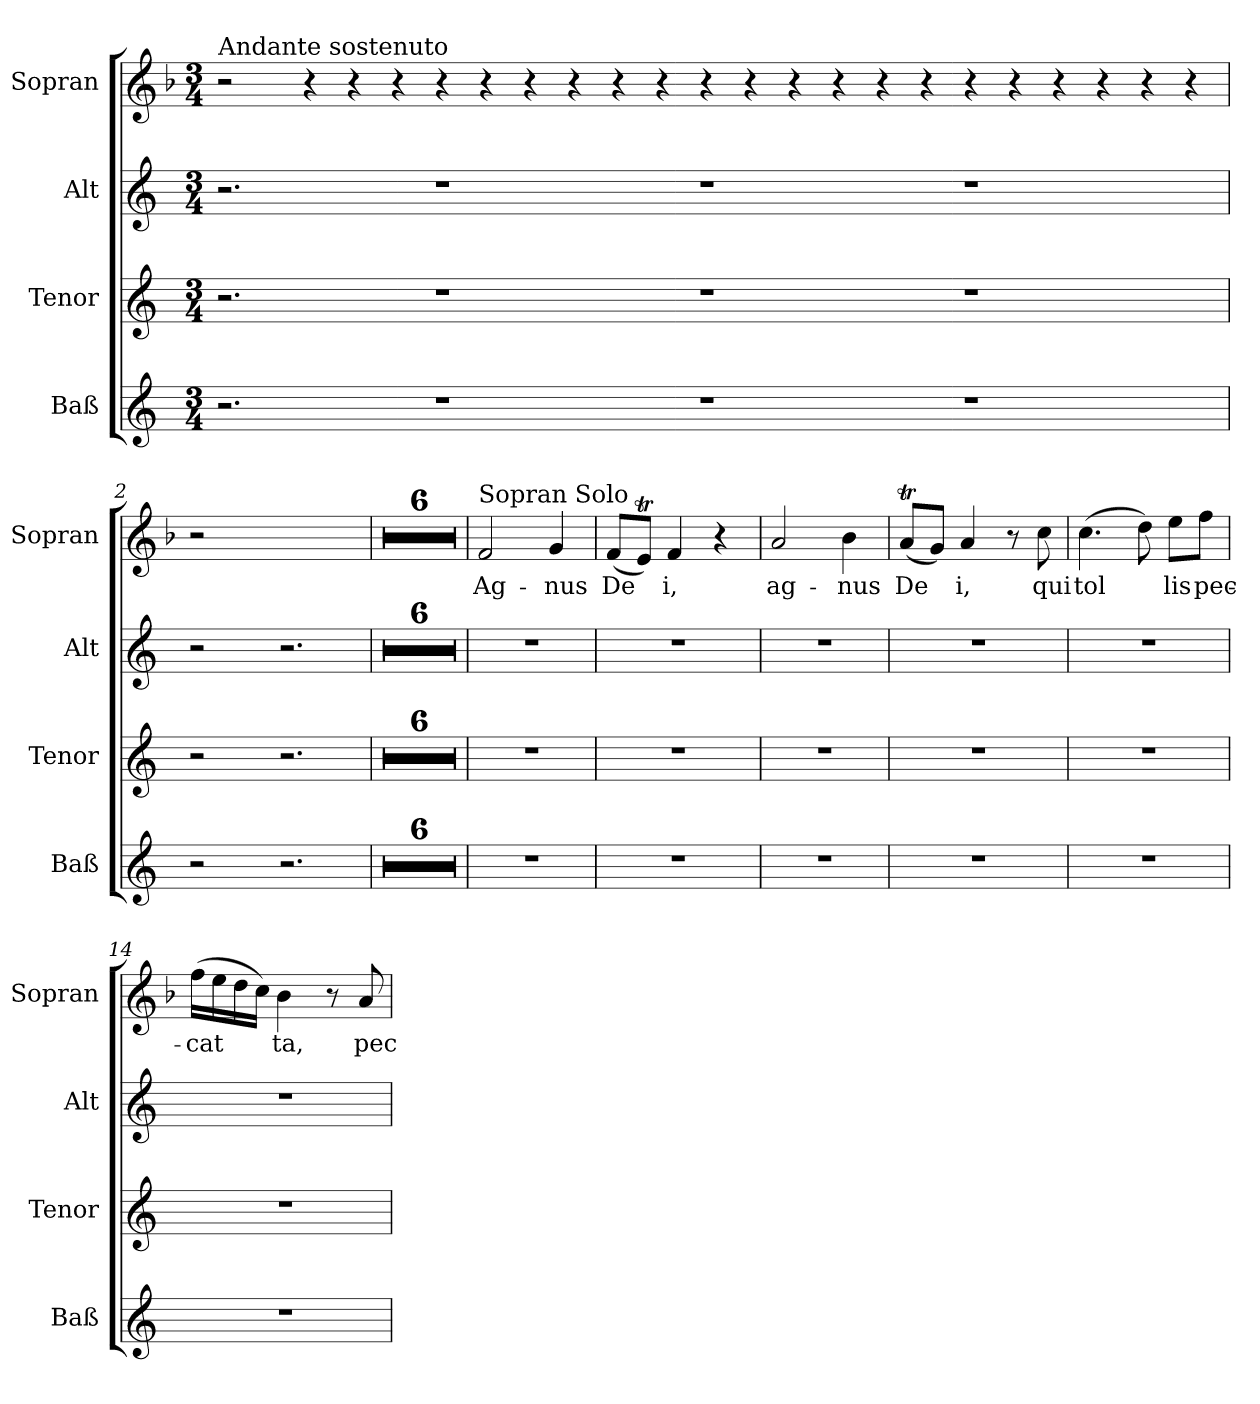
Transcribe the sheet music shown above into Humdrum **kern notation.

**kern	**kern	**kern	**kern	**text
*part4	*part3	*part2	*part1	*part1
*staff4	*staff3	*staff2	*staff1	*staff1
*I"Baß	*I"Tenor	*I"Alt	*I"Sopran	*
*I'Baß	*I'Tenor	*I'Alt	*I'Sopran	*
*stria5	*stria5	*stria5	*stria5	*
*clefG2	*clefG2	*clefG2	*clefG2	*
*k[]	*k[]	*k[]	*k[b-]	*
*M3/4	*M3/4	*M3/4	*M3/4	*
*MM48	*MM48	*MM48	*MM48	*
=1	=1	=1	=1	=1
!	!	!	!LO:TX:a:t=Andante sostenuto	!
!	!	!	!LO:N:vis=2	!
2.r	2.r	2.r	2.r	.
2.ryy	2.ryy	2.ryy	4r	.
.	.	.	4r	.
.	.	.	4r	.
!LO:N:vis=1	!LO:N:vis=1	!LO:N:vis=1	!	!
1.r	1.r	1.r	4r	.
.	.	.	4r	.
.	.	.	4r	.
.	.	.	4r	.
.	.	.	4r	.
.	.	.	4r	.
!LO:N:vis=1	!LO:N:vis=1	!LO:N:vis=1	!	!
1.r	1.r	1.r	4r	.
.	.	.	4r	.
.	.	.	4r	.
.	.	.	4r	.
.	.	.	4r	.
.	.	.	4r	.
!LO:N:vis=1	!LO:N:vis=1	!LO:N:vis=1	!	!
1.r	1.r	1.r	4r	.
.	.	.	4r	.
.	.	.	4r	.
.	.	.	4r	.
.	.	.	4r	.
.	.	.	4r	.
=2	=2	=2	=2	=2
!LO:N:vis=2	!LO:N:vis=2	!LO:N:vis=2	!LO:N:vis=2	!
2.r	2.r	2.r	2.r	.
2.r	2.r	2.r	2.ryy	.
=3	=3	=3	=3	=3
!LO:N:vis=2	!LO:N:vis=2	!LO:N:vis=2	!LO:N:vis=2	!
2.r	2.r	2.r	2.r	.
=4	=4	=4	=4	=4
!LO:N:vis=2	!LO:N:vis=2	!LO:N:vis=2	!LO:N:vis=2	!
2.r	2.r	2.r	2.r	.
=5	=5	=5	=5	=5
!LO:N:vis=2	!LO:N:vis=2	!LO:N:vis=2	!LO:N:vis=2	!
2.r	2.r	2.r	2.r	.
=6	=6	=6	=6	=6
!LO:N:vis=2	!LO:N:vis=2	!LO:N:vis=2	!LO:N:vis=2	!
2.r	2.r	2.r	2.r	.
=7	=7	=7	=7	=7
!LO:N:vis=2	!LO:N:vis=2	!LO:N:vis=2	!LO:N:vis=2	!
2.r	2.r	2.r	2.r	.
=8	=8	=8	=8	=8
!LO:N:vis=2	!LO:N:vis=2	!LO:N:vis=2	!LO:N:vis=2	!
2.r	2.r	2.r	2.r	.
=9	=9	=9	=9	=9
!	!	!	!LO:TX:a:t=Sopran Solo	!
!LO:N:vis=2	!LO:N:vis=2	!LO:N:vis=2	!	!LO:LY:b
2.r	2.r	2.r	2f	Ag-
!	!	!	!	!LO:LY:b
.	.	.	4g	-nus
=10	=10	=10	=10	=10
!LO:N:vis=2	!LO:N:vis=2	!LO:N:vis=2	!	!LO:LY:b
2.r	2.r	2.r	(<8fL	De
.	.	.	8etJ)	.
!	!	!	!	!LO:LY:b
.	.	.	4f	i,
.	.	.	4r	.
=11	=11	=11	=11	=11
!LO:N:vis=2	!LO:N:vis=2	!LO:N:vis=2	!	!LO:LY:b
2.r	2.r	2.r	2a	ag-
!	!	!	!	!LO:LY:b
.	.	.	4b-	-nus
=12	=12	=12	=12	=12
!LO:N:vis=2	!LO:N:vis=2	!LO:N:vis=2	!	!LO:LY:b
2.r	2.r	2.r	(<8atL	De
.	.	.	8gJ)	.
!	!	!	!	!LO:LY:b
.	.	.	4a	i,
.	.	.	8r	.
!	!	!	!	!LO:LY:b
.	.	.	8cc	qui
!!LO:LB:g=z
=13	=13	=13	=13	=13
!LO:N:vis=2	!LO:N:vis=2	!LO:N:vis=2	!	!LO:LY:b
2.r	2.r	2.r	(>4.cc	tol
.	.	.	8dd)	.
!	!	!	!	!LO:LY:b
.	.	.	8eeL	lis
!	!	!	!	!LO:LY:b
.	.	.	8ffJ	pec-
=14	=14	=14	=14	=14
!LO:N:vis=2	!LO:N:vis=2	!LO:N:vis=2	!	!LO:LY:b
2.r	2.r	2.r	(>16ffLL	-cat
.	.	.	16ee	.
.	.	.	16dd	.
.	.	.	16ccJJ)	.
!	!	!	!	!LO:LY:b
.	.	.	4b-	ta,
.	.	.	8r	.
!	!	!	!	!LO:LY:b
.	.	.	8a	pec-
=	=	=	=	=
*-	*-	*-	*-	*-
